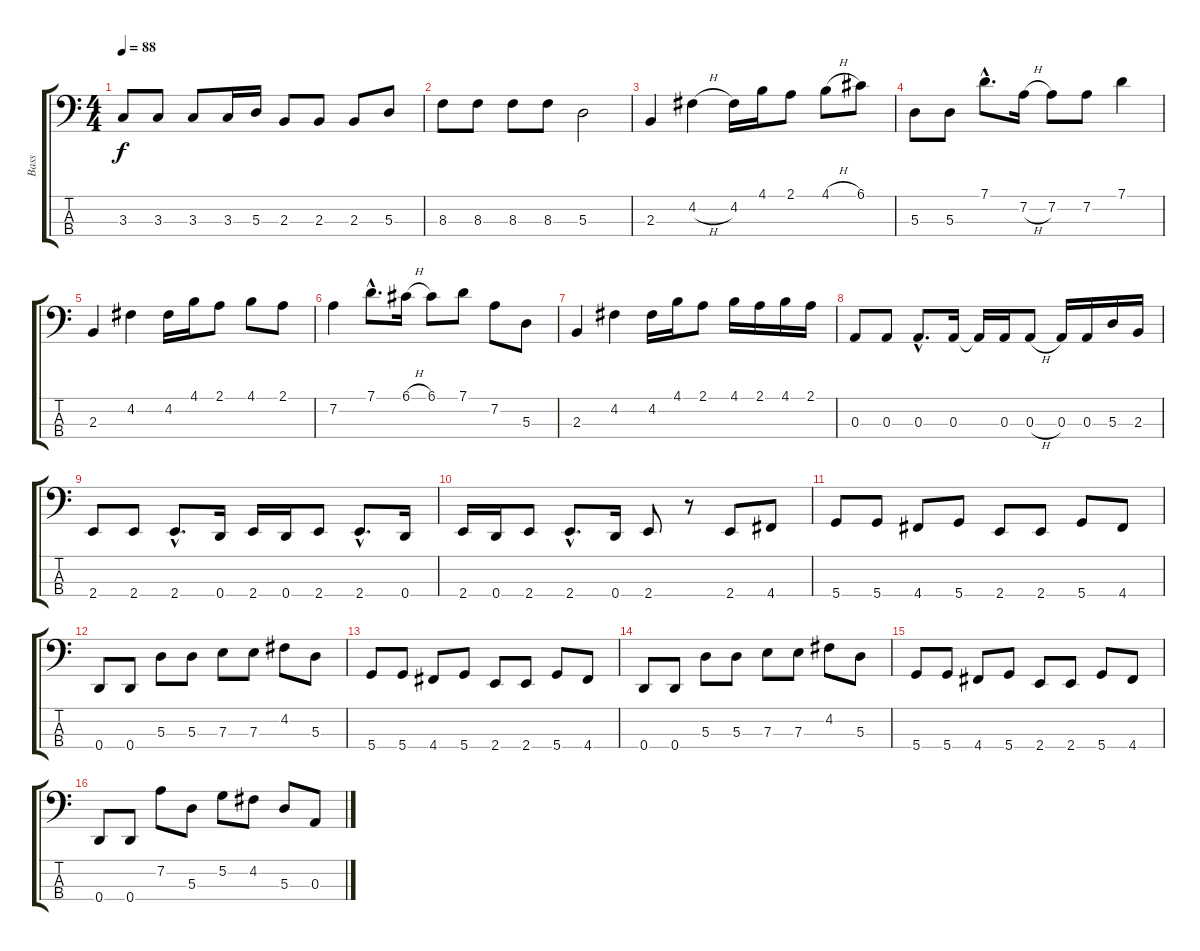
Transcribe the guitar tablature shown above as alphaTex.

\track ("Bass" "Bass") {instrument electricbassfinger}
\staff {score tabs}
\tuning (G2 D2 A1 D1) {hide}
\ts (4 4)
\tempo 88
\clef f4
\ks c
3.3.8{dy f} 3.3.8 3.3.8 3.3.16 5.3.16 2.3.8 2.3.8 2.3.8 5.3.8 |
8.3.8 8.3.8 8.3.8 8.3.8 5.3.2 |
2.3.4 4.2{h}.4 4.2.16 4.1.16 2.1.8 4.1{h}.8 6.1.8 |
5.3.8 5.3.8 7.1{hac}.8{d} 7.2{h}.16 7.2.8 7.2.8 7.1.4 |
2.3.4 4.2.4 4.2.16 4.1.16 2.1.8 4.1.8 2.1.8 |
7.2.4 7.1{hac}.8{d} 6.1{h}.16 6.1.8 7.1.8 7.2.8 5.3.8 |
2.3.4 4.2.4 4.2.16 4.1.16 2.1.8 4.1.16 2.1.16 4.1.16 2.1.16 |
0.3.8 0.3.8 0.3{hac}.8{d} 0.3.16 0.3{t}.16 0.3.16 0.3{h}.8 0.3.16 0.3.16 5.3.16 2.3.16 |
2.4.8 2.4.8 2.4{hac}.8{d} 0.4.16 2.4.16 0.4.16 2.4.8 2.4{hac}.8{d} 0.4.16 |
2.4.16 0.4.16 2.4.8 2.4{hac}.8{d} 0.4.16 2.4.8 r.8 2.4.8 4.4.8 |
5.4.8 5.4.8 4.4.8 5.4.8 2.4.8 2.4.8 5.4.8 4.4.8 |
0.4.8 0.4.8 5.3.8 5.3.8 7.3.8 7.3.8 4.2.8 5.3.8 |
5.4.8 5.4.8 4.4.8 5.4.8 2.4.8 2.4.8 5.4.8 4.4.8 |
0.4.8 0.4.8 5.3.8 5.3.8 7.3.8 7.3.8 4.2.8 5.3.8 |
5.4.8 5.4.8 4.4.8 5.4.8 2.4.8 2.4.8 5.4.8 4.4.8 |
0.4.8 0.4.8 7.2.8 5.3.8 5.2.8 4.2.8 5.3.8 0.3.8
